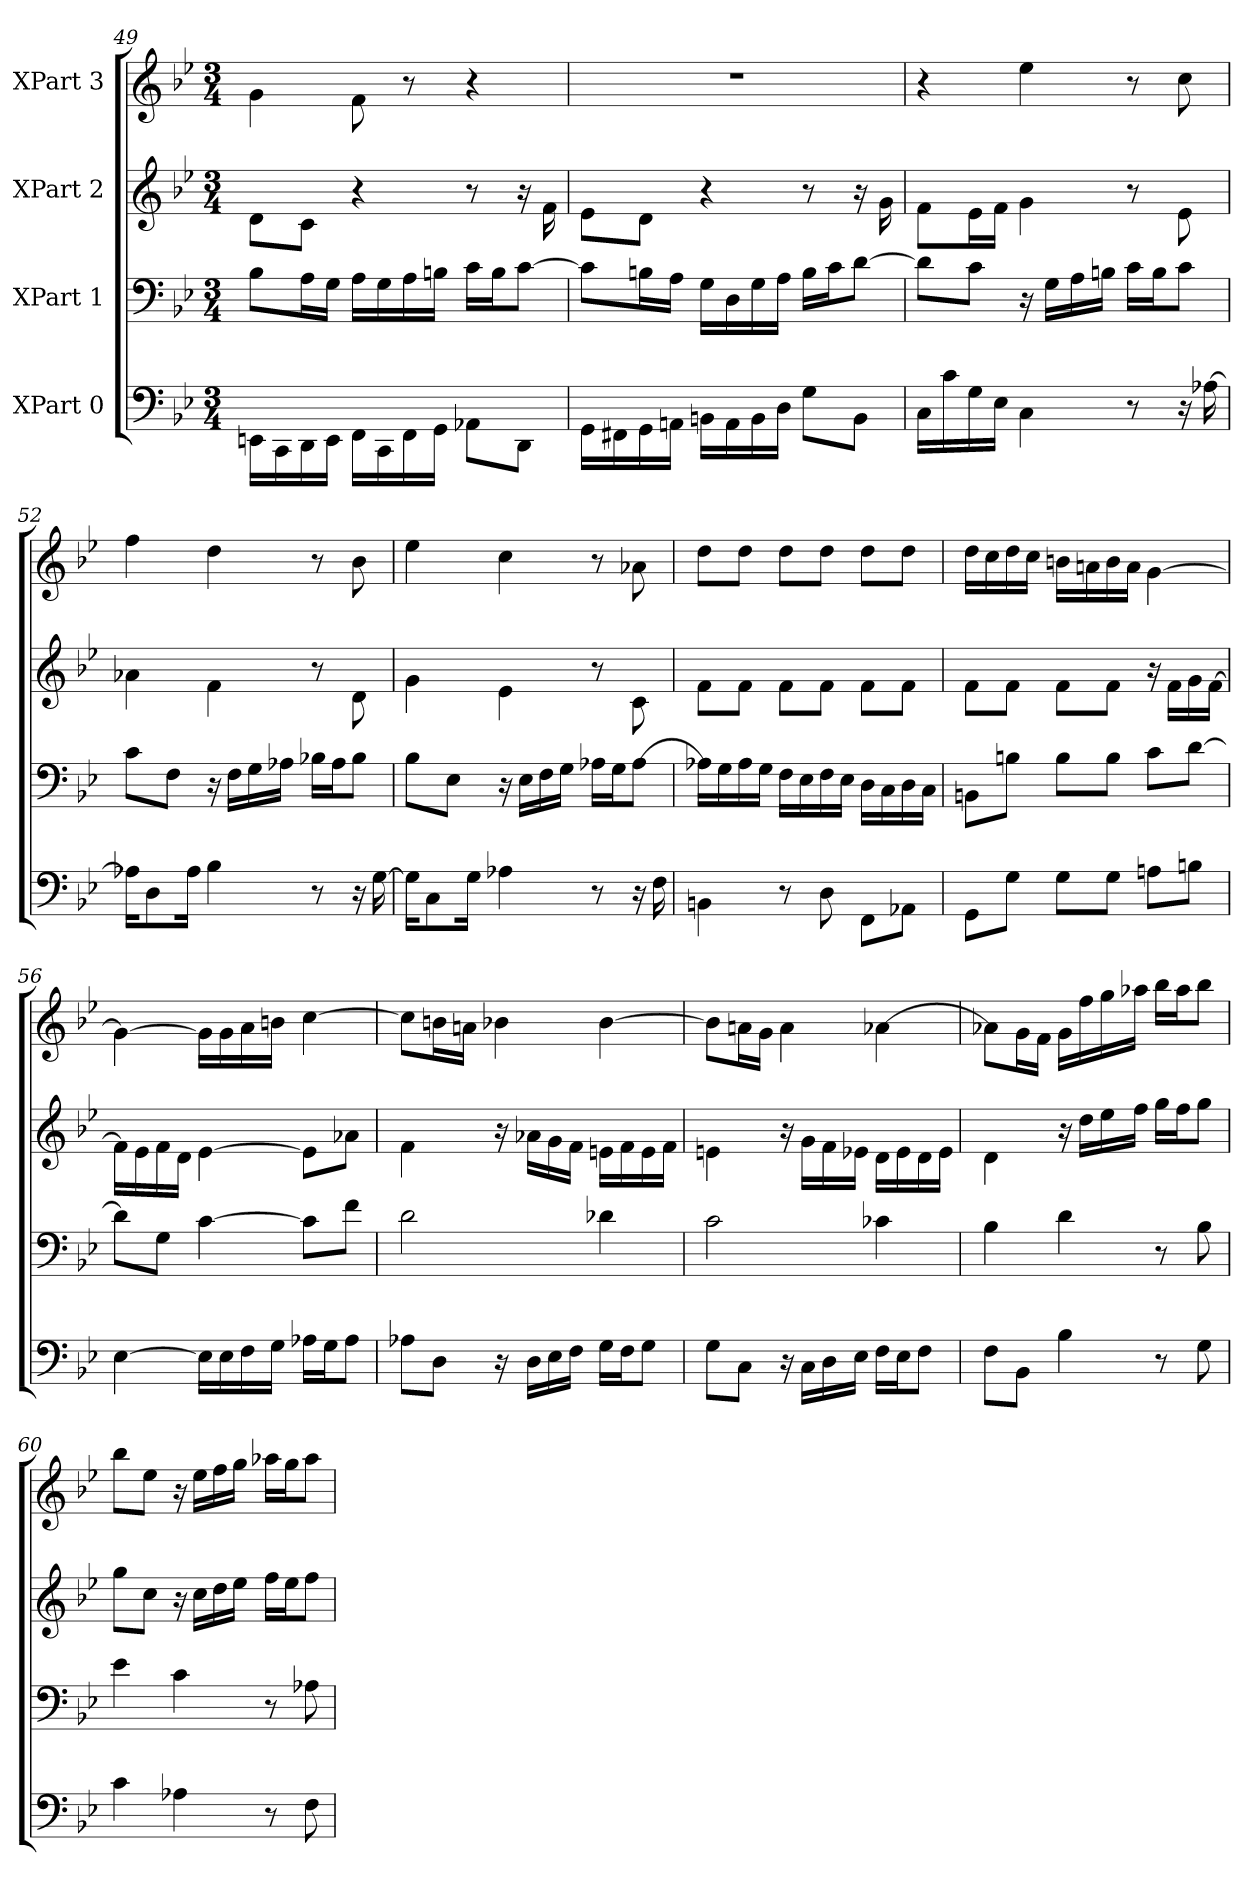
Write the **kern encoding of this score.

**kern	**kern	**kern	**kern
*part4	*part3	*part2	*part1
*staff4	*staff3	*staff2	*staff1
*I"XPart 0	*I"XPart 1	*I"XPart 2	*I"XPart 3
*clefF4	*clefF4	*clefG2	*clefG2
*k[b-e-]	*k[b-e-]	*k[b-e-]	*k[b-e-]
*M3/4	*M3/4	*M3/4	*M3/4
=49	=49	=49	=49
16EEn\L	8B-\L	8d\L	4g\
16CC\	.	.	.
16DD\	16A\	8c\J	.
16EE\J	16G\J	.	.
16FF\L	16A\L	4r	8f\
16CC\	16G\	.	.
16FF\	16A\	.	8r
16GG\J	16Bn\J	.	.
8AA-X\L	16c\L	8r	4r
.	16B\	.	.
8DD\J	[8c\J	16r	.
.	.	16f\	.
=50	=50	=50	=50
16GG\L	8c\L]	8e-\L	2.r
16FF#X\	.	.	.
16GG\	16Bn\	8d\J	.
16AAn\J	16A\J	.	.
16BBn\L	16G\L	4r	.
16AA\	16D\	.	.
16BB\	16G\	.	.
16D\J	16A\J	.	.
8G\L	16B\L	8r	.
.	16c\	.	.
8BB\J	[8d\J	16r	.
.	.	16g\	.
=51	=51	=51	=51
16C\L	8d\L]	8f\L	4r
16c\	.	.	.
16G\	8c\J	16e-\	.
16E-\J	.	16f\J	.
4C\	16r	4g\	4ee-\
.	16G\L	.	.
.	16A\	.	.
.	16Bn\J	.	.
8r	16c\L	8r	8r
.	16B\	.	.
16r	8c\J	8e-\	8cc\
[16A-X\	.	.	.
=52	=52	=52	=52
16A-X\L]	8c\L	4a-X\	4ff\
8D\	.	.	.
.	8F\J	.	.
16A-\J	.	.	.
4B-\	16r	4f\	4dd\
.	16F\L	.	.
.	16G\	.	.
.	16A-X\J	.	.
8r	16B-X\L	8r	8r
.	16A-\	.	.
16r	8B-\J	8d\	8b-\
[16G\	.	.	.
=53	=53	=53	=53
16G\L]	8B-\L	4g\	4ee-\
8C\	.	.	.
.	8E-\J	.	.
16G\J	.	.	.
4A-X\	16r	4e-\	4cc\
.	16E-\L	.	.
.	16F\	.	.
.	16G\J	.	.
8r	16A-X\L	8r	8r
.	16G\	.	.
16r	[8A-\J	8c\	8a-X\
16F\	.	.	.
=54	=54	=54	=54
4BBn\	16A-X\L]	8f\L	8dd\L
.	16G\	.	.
.	16A-\	8f\J	8dd\J
.	16G\J	.	.
8r	16F\L	8f\L	8dd\L
.	16E-\	.	.
8D\	16F\	8f\J	8dd\J
.	16E-\J	.	.
8FF\L	16D\L	8f\L	8dd\L
.	16C\	.	.
8AA-X\J	16D\	8f\J	8dd\J
.	16C\J	.	.
=55	=55	=55	=55
8GG\L	8BBn\L	8f\L	16dd\L
.	.	.	16cc\
8G\J	8Bn\J	8f\J	16dd\
.	.	.	16cc\J
8G\L	8B\L	8f\L	16bn\L
.	.	.	16an\
8G\J	8B\J	8f\J	16b\
.	.	.	16a\J
8An\L	8c\L	16r	[4g\
.	.	16f\L	.
8Bn\J	[8d\J	16g\	.
.	.	[16f\J	.
=56	=56	=56	=56
[4E-\	8d\L]	16f\L]	4g\_
.	.	16e-\	.
.	8G\J	16f\	.
.	.	16d\J	.
16E-\L]	[4c\	[4e-\	16g\L]
16E-\	.	.	16g\
16F\	.	.	16a\
16G\J	.	.	16bn\J
16A-X\L	8c\L]	8e-\L]	[4cc\
16G\	.	.	.
8A-\J	8f\J	8a-X\J	.
=57	=57	=57	=57
8A-X\L	2d\	4f\	8cc\L]
8D\J	.	.	16bn\
.	.	.	16an\J
16r	.	16r	4b-X\
16D\L	.	16a-X\L	.
16E-\	.	16g\	.
16F\J	.	16f\J	.
16G\L	4d-X\	16en\L	[4b-\
16F\	.	16f\	.
8G\J	.	16e\	.
.	.	16f\J	.
=58	=58	=58	=58
8G\L	2c\	4en\	8b-\L]
8C\J	.	.	16an\
.	.	.	16g\J
16r	.	16r	4a\
16C\L	.	16g\L	.
16D\	.	16f\	.
16E-\J	.	16e-X\J	.
16F\L	4c-X\	16d\L	[4a-X\
16E-\	.	16e-\	.
8F\J	.	16d\	.
.	.	16e-\J	.
=59	=59	=59	=59
8F\L	4B-\	4d\	8a-X\L]
8BB-\J	.	.	16g\
.	.	.	16f\J
4B-\	4d\	16r	16g\L
.	.	16dd\L	16ff\
.	.	16ee-\	16gg\
.	.	16ff\J	16aa-\J
8r	8r	16gg\L	16bb-\L
.	.	16ff\	16aa-\
8G\	8B-\	8gg\J	8bb-\J
=60	=60	=60	=60
4c\	4e-\	8gg\L	8bb-\L
.	.	8cc\J	8ee-\J
4A-X\	4c\	16r	16r
.	.	16cc\L	16ee-\L
.	.	16dd\	16ff\
.	.	16ee-\J	16gg\J
8r	8r	16ff\L	16aa-X\L
.	.	16ee-\	16gg\
8F\	8A-X\	8ff\J	8aa-\J
=	=	=	=
*-	*-	*-	*-
